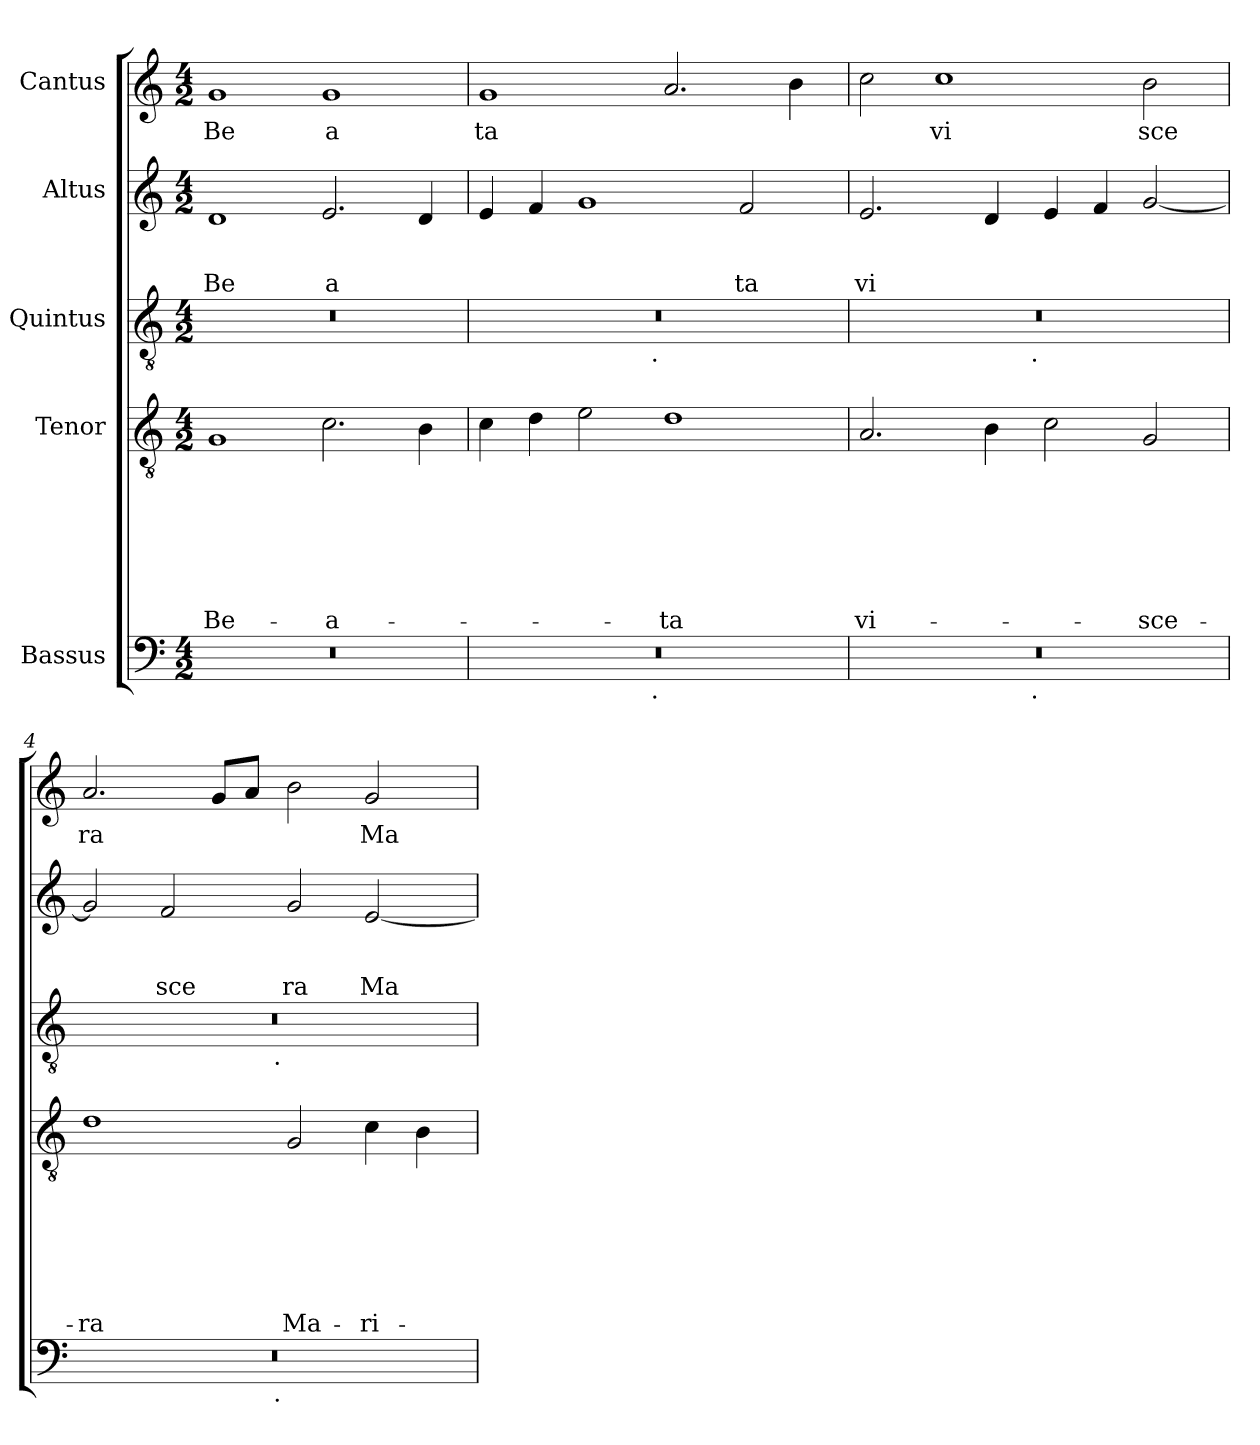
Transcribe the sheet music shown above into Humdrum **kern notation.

**kern	**kern	**text	**text	**text	**text	**text	**text	**text	**kern	**kern	**text	**text	**text	**kern	**text
*part5	*part4	*part4	*part4	*part4	*part4	*part4	*part4	*part4	*part3	*part2	*part2	*part2	*part2	*part1	*part1
*staff5	*staff4	*staff4	*staff4	*staff4	*staff4	*staff4	*staff4	*staff4	*staff3	*staff2	*staff2	*staff2	*staff2	*staff1	*staff1
*I"Bassus	*I"Tenor	*	*	*	*	*	*	*	*I"Quintus	*I"Altus	*	*	*	*I"Cantus	*
*clefF4	*clefGv2	*	*	*	*	*	*	*	*clefGv2	*clefG2	*	*	*	*clefG2	*
*k[]	*k[]	*	*	*	*	*	*	*	*k[]	*k[]	*	*	*	*k[]	*
*C:	*C:	*	*	*	*	*	*	*	*C:	*C:	*	*	*	*C:	*
*M4/2	*M4/2	*	*	*	*	*	*	*	*M4/2	*M4/2	*	*	*	*M4/2	*
=1	=1	=1	=1	=1	=1	=1	=1	=1	=1	=1	=1	=1	=1	=1	=1
!	!	!	!	!	!	!	!	!LO:LY:b	!	!	!	!	!LO:LY:b	!	!LO:LY:b
0r	1G	.	.	.	.	.	.	Be-	0r	1d	.	.	Be	1g	Be
!	!	!	!	!	!	!	!	!LO:LY:b	!	!	!	!	!LO:LY:b	!	!LO:LY:b
.	2.c\	.	.	.	.	.	.	-a-	.	2.e/	.	.	a	1g	a
.	4B\	.	.	.	.	.	.	.	.	4d/	.	.	.	.	.
=2	=2	=2	=2	=2	=2	=2	=2	=2	=2	=2	=2	=2	=2	=2	=2
!	!	!	!	!	!	!	!	!	!	!	!	!	!	!	!LO:LY:b
*^	*	*	*	*	*	*	*	*	*^	*	*	*	*	*	*
0r	2ryy	4c\	.	.	.	.	.	.	.	0r	2ryy	4e/	.	.	.	1g	ta
.	.	4d\	.	.	.	.	.	.	.	.	.	4f/	.	.	.	.	.
.	4...ryy	2e\	.	.	.	.	.	.	.	.	4...ryy	1g	.	.	.	.	.
!	!	!	!	!	!	!	!	!	!	!	!LO:TX:b:t=.	!	!	!	!	!	!
!	!LO:TX:b:t=.	!	!	!	!	!	!	!	!	!	!	!	!	!	!	!	!
.	1ryy	.	.	.	.	.	.	.	.	.	1ryy	.	.	.	.	.	.
!	!	!	!	!	!	!	!	!	!LO:LY:b	!	!	!	!	!	!	!	!
.	.	1d	.	.	.	.	.	.	-ta	.	.	.	.	.	.	2.a/	.
!	!	!	!	!	!	!	!	!	!	!	!	!	!	!	!LO:LY:b	!	!
.	.	.	.	.	.	.	.	.	.	.	.	2f/	.	.	ta	.	.
.	.	.	.	.	.	.	.	.	.	.	.	.	.	.	.	4b\	.
.	32ryy	.	.	.	.	.	.	.	.	.	32ryy	.	.	.	.	.	.
=3	=3	=3	=3	=3	=3	=3	=3	=3	=3	=3	=3	=3	=3	=3	=3	=3	=3
!	!	!	!	!	!	!	!	!	!LO:LY:b	!	!	!	!	!	!LO:LY:b	!	!
0r	2ryy	2.A/	.	.	.	.	.	.	vi-	0r	2ryy	2.e/	.	.	vi	2cc\	.
!	!	!	!	!	!	!	!	!	!	!	!	!	!	!	!	!	!LO:LY:b
.	4...ryy	.	.	.	.	.	.	.	.	.	4...ryy	.	.	.	.	1cc	vi
.	.	4B\	.	.	.	.	.	.	.	.	.	4d/	.	.	.	.	.
!	!	!	!	!	!	!	!	!	!	!	!LO:TX:b:t=.	!	!	!	!	!	!
!	!LO:TX:b:t=.	!	!	!	!	!	!	!	!	!	!	!	!	!	!	!	!
.	1ryy	.	.	.	.	.	.	.	.	.	1ryy	.	.	.	.	.	.
.	.	2c\	.	.	.	.	.	.	.	.	.	4e/	.	.	.	.	.
.	.	.	.	.	.	.	.	.	.	.	.	4f/	.	.	.	.	.
!	!	!	!	!	!	!	!	!	!LO:LY:b	!	!	!	!	!	!	!	!LO:LY:b
.	.	2G/	.	.	.	.	.	.	-sce-	.	.	[<2g/	.	.	.	2b\	sce
.	32ryy	.	.	.	.	.	.	.	.	.	32ryy	.	.	.	.	.	.
=4	=4	=4	=4	=4	=4	=4	=4	=4	=4	=4	=4	=4	=4	=4	=4	=4	=4
!	!	!	!	!	!	!	!	!	!LO:LY:b	!	!	!	!	!	!	!	!LO:LY:b
0r	2ryy	1d	.	.	.	.	.	.	-ra	0r	2ryy	2g/]	.	.	.	2.a/	ra
!	!	!	!	!	!	!	!	!	!	!	!	!	!	!	!LO:LY:b	!	!
.	4...ryy	.	.	.	.	.	.	.	.	.	4...ryy	2f/	.	.	sce	.	.
.	.	.	.	.	.	.	.	.	.	.	.	.	.	.	.	8g/L	.
.	.	.	.	.	.	.	.	.	.	.	.	.	.	.	.	8a/J	.
!	!	!	!	!	!	!	!	!	!	!	!LO:TX:b:t=.	!	!	!	!	!	!
!	!LO:TX:b:t=.	!	!	!	!	!	!	!	!	!	!	!	!	!	!	!	!
.	1ryy	.	.	.	.	.	.	.	.	.	1ryy	.	.	.	.	.	.
!	!	!	!	!	!	!	!	!	!LO:LY:b	!	!	!	!	!	!LO:LY:b	!	!
.	.	2G/	.	.	.	.	.	.	Ma-	.	.	2g/	.	.	ra	2b\	.
!	!	!	!	!	!	!	!	!	!LO:LY:b	!	!	!	!	!	!LO:LY:b	!	!LO:LY:b
.	.	4c\	.	.	.	.	.	.	-ri-	.	.	[<2e/	.	.	Ma	2g/	Ma
.	.	4B\	.	.	.	.	.	.	.	.	.	.	.	.	.	.	.
.	32ryy	.	.	.	.	.	.	.	.	.	32ryy	.	.	.	.	.	.
*v	*v	*	*	*	*	*	*	*	*	*v	*v	*	*	*	*	*	*
=	=	=	=	=	=	=	=	=	=	=	=	=	=	=	=
*-	*-	*-	*-	*-	*-	*-	*-	*-	*-	*-	*-	*-	*-	*-	*-
